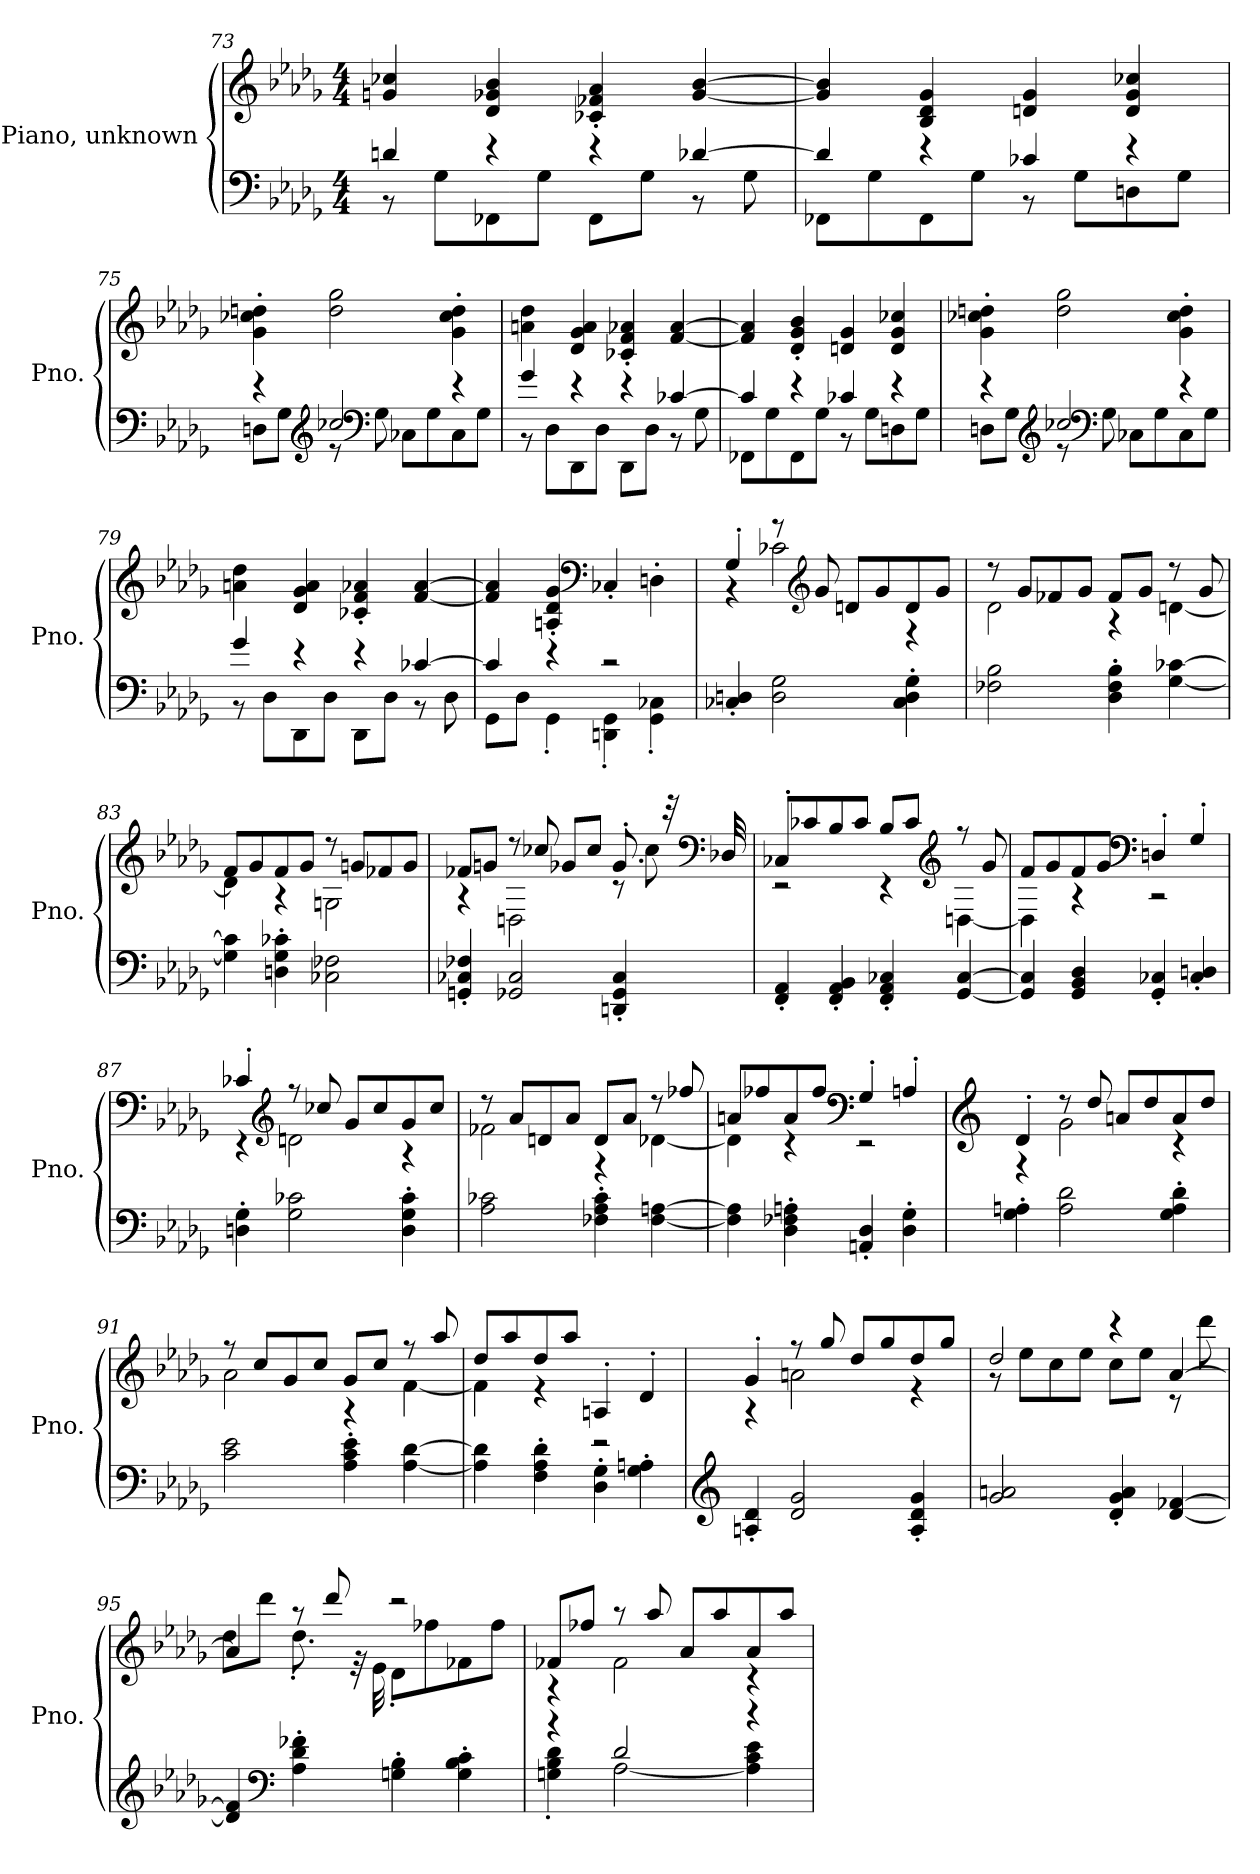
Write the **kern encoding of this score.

**kern	**kern
*part1	*part1
*staff2	*staff1
*I"Piano, unknown	*
*I'Pno.	*
!!LO:LB:g=z
*clefF4	*clefG2
*k[b-e-a-d-g-]	*k[b-e-a-d-g-]
*M4/4	*M4/4
=73	=73
*^	*
4dn/	8r	4gn/ 4cc-X/
.	8G-\L	.
4r	8FF-X\	4d-/ 4g-X/ 4b-/
.	8G-\J	.
4r	8FF-\L	4c-X/' 4f-X/' 4a-/'
.	8G-\J	.
[4d-X/	8r	[4g-/ [4b-/
.	8G-\	.
=74	=74	=74
4d-/]	8FF-X\L	4g-/] 4b-/]
.	8G-\	.
4r	8FF-\	4B-/ 4d-/ 4g-/
.	8G-\J	.
4c-X/	8r	4dn/ 4g-/
.	8G-\L	.
4r	8Dn\	4d/ 4g-/ 4cc-X/
.	8G-\J	.
=75	=75	=75
4r	8Dn\L	4g-\' 4cc-X\' 4ddn\'
.	8G-\J	.
*clefG2	*	*
2cc-X/	8r	2dd\ 2gg-\
*clefF4	*	*
.	8G-\	.
.	8C-X\L	.
.	8G-\	.
4r	8C-\	4g-\' 4cc-\' 4dd\'
.	8G-\J	.
!!LO:LB:g=z
=76	=76	=76
4g-/	8r	4an\ 4dd-\
.	8D-\L	.
4r	8DD-\	4d-/ 4g-/ 4a/
.	8D-\J	.
4r	8DD-\L	4c-X/' 4f/' 4a-X/'
.	8D-\J	.
[4c-X/	8r	[4f/ [4a-/
.	8G-\	.
=77	=77	=77
4c-/]	8FF-X\L	4f/] 4a-/]
.	8G-\	.
4r	8FF-\	4d-/' 4g-/' 4b-/'
.	8G-\J	.
4c-X/	8r	4dn/ 4g-/
.	8G-\L	.
4r	8Dn\	4d/ 4g-/ 4cc-X/
.	8G-\J	.
=78	=78	=78
4r	8Dn\L	4g-\' 4cc-X\' 4ddn\'
.	8G-\J	.
*clefG2	*	*
2cc-X/	8r	2dd\ 2gg-\
*clefF4	*	*
.	8G-\	.
.	8C-X\L	.
.	8G-\	.
4r	8C-\	4g-\' 4cc-\' 4dd\'
.	8G-\J	.
!!LO:PB:g=z
=79	=79	=79
4g-/	8r	4an\ 4dd-\
.	8D-\L	.
4r	8DD-\	4d-/ 4g-/ 4a/
.	8D-\J	.
4r	8DD-\L	4c-X/' 4f/' 4a-X/'
.	8D-\J	.
[4c-X/	8r	[4f/ [4a-/
.	8D-\	.
=80	=80	=80
4c-/]	8GG-\L	4f/] 4a-/]
.	8D-\J	.
4r	4GG-'\	4An/' 4d-/' 4g-/'
*	*	*clefF4
2r	4DDn\' 4GG-\'	4C-X'/
.	4GG-\' 4C-X\'	4Dn'\
*v	*v	*
=81	=81
*	*^
4C-X/' 4Dn/'	4G-'/	4r
2D\ 2G-\	8r	2c-X\
*	*clefG2	*
.	8g-/	.
.	8dn/L	.
.	8g-/	.
4C-\' 4D\' 4G-\'	8d/	4r
.	8g-/J	.
=82	=82	=82
2F-X\ 2B-\	8r	2d-\
.	8g-/L	.
.	8f-X/	.
.	8g-/J	.
4D-\' 4F-\' 4B-\'	8f-/L	4r
.	8g-/J	.
[4G-\ [4c-X\	8r	[4dn\
.	8g-/	.
!!LO:LB:g=z	!!
=83	=83	=83
4G-\] 4c-\]	8f/L	4d\]
.	8g-/	.
4Dn\' 4G-\' 4c-X\'	8f/	4r
.	8g-/J	.
2C-X\ 2F-X\	8r	2Gn\
.	8gn/L	.
.	8f-X/	.
.	8g/J	.
=84	=84	=84
4GGn/' 4C-X/' 4F-X/'	8f-X/L	4r
.	8gn/J	.
2GG-X/ 2C-/	8r	2Dn\
.	8cc-X/	.
.	8g-X/L	.
.	8cc-/J	.
4DDn/' 4GG-/' 4C-/'	8.g-'/	8r
.	.	8cc-\
.	32r	.
*	*clefF4	*
.	32D-X/	.
=85	=85	=85
4FF/' 4AA-/'	8C-X'/L	2r
.	8c-X/	.
4FF/' 4AA-/' 4BB-/'	8B-/	.
.	8c-/J	.
4FF/' 4AA-/' 4C-X/'	8B-/L	4r
.	8c-/J	.
*	*clefG2	*
[4GG-/ [4C-/	8r	[4Dn\
.	8g-/	.
!!LO:LB:g=z	!!
=86	=86	=86
4GG-/] 4C-/]	8f/L	4D\]
.	8g-/	.
4GG-/ 4BB-/ 4D-/	8f/	4r
.	8g-/J	.
*	*clefF4	*
4GG-/' 4C-X/'	4Dn'/	2r
4C-/' 4Dn/'	4G-'/	.
=87	=87	=87
4Dn\' 4G-\'	4c-X'/	4r
*	*clefG2	*
2G-\ 2c-X\	8r	2dn\
.	8cc-X/	.
.	8g-/L	.
.	8cc-/	.
4D\' 4G-\' 4c-\'	8g-/	4r
.	8cc-/J	.
=88	=88	=88
2A-\ 2c-X\	8r	2f-X\
.	8a-/L	.
.	8dn/	.
.	8a-/J	.
4F-X\' 4A-\' 4c-\'	8d/L	4r
.	8a-/J	.
[4F-\ [4An\	8r	[4d-X\
.	8ff-X/	.
!!LO:LB:g=z	!!
=89	=89	=89
4F-\] 4A\]	8an/L	4d-\]
.	8ff-X/	.
4D-\' 4F-X\' 4An\'	8a/	4r
.	8ff-/J	.
*	*clefF4	*
4AAn/' 4D-/'	4G-'/	2r
4D-\' 4G-\'	4An'/	.
=90	=90	=90
*	*clefG2	*
4G-\' 4An\'	4d-'/	4r
2A\ 2d-\	8r	2g-\
.	8dd-/	.
.	8an/L	.
.	8dd-/	.
4G-\' 4A\' 4d-\'	8a/	4r
.	8dd-/J	.
=91	=91	=91
2c\ 2e-\	8r	2a-\
.	8cc/L	.
.	8g-/	.
.	8cc/J	.
4A-\' 4c\' 4e-\'	8g-/L	4r
.	8cc/J	.
[4A-\ [4d-\	8r	[4f\
.	8aa-/	.
=92	=92	=92
4A-\] 4d-\]	8dd-/L	4f\]
.	8aa-/	.
4F\' 4A-\' 4d-\'	8dd-/	4r
.	8aa-/J	.
4D-\' 4G-\'	4An'/	2r
4G-\' 4An\'	4d-'/	.
!!LO:LB:g=z	!!
=93	=93	=93
*clefG2	*	*
4An/' 4d-/'	4g-'/	4r
2d-/ 2g-/	8r	2an\
.	8gg-/	.
.	8dd-/L	.
.	8gg-/	.
4A/' 4d-/' 4g-/'	8dd-/	4r
.	8gg-/J	.
=94	=94	=94
2g-/ 2an/	2dd-/	8r
.	.	8ee-\L
.	.	8cc\
.	.	8ee-\J
4d-/' 4g-/' 4a/'	4r	8cc\L
.	.	8ee-\J
[4d-/ [4f-X/	[4a-/	8r
.	.	8ddd-\
=95	=95	=95
4d-/] 4f-/]	4a-/]	8dd-\L
.	.	8ddd-\J
*clefF4	*	*
4A-\' 4d-\' 4f-X\'	8r	8.dd-'\
.	8ddd-/	.
.	.	32r
.	.	32e-\
4Gn\' 4B-\'	2r	8d-'\L
.	.	8ff-X\
4G\' 4B-\' 4c\'	.	8f-X\
.	.	8ff-\J
!!LO:LB:g=z	!!
=96	=96	=96
*^	*	*
4r	4Gn\' 4B-\' 4d-\'	8f-X/L	4r
.	.	8ff-X/J	.
2d-/	[2A-\	8r	2f-\
.	.	8aa-/	.
.	.	8a-/L	.
.	.	8aa-/	.
4r	4A-\] 4c\ 4e-\	8a-/	4r
.	.	8aa-/J	.
*v	*v	*	*
*	*v	*v
=	=
*-	*-
